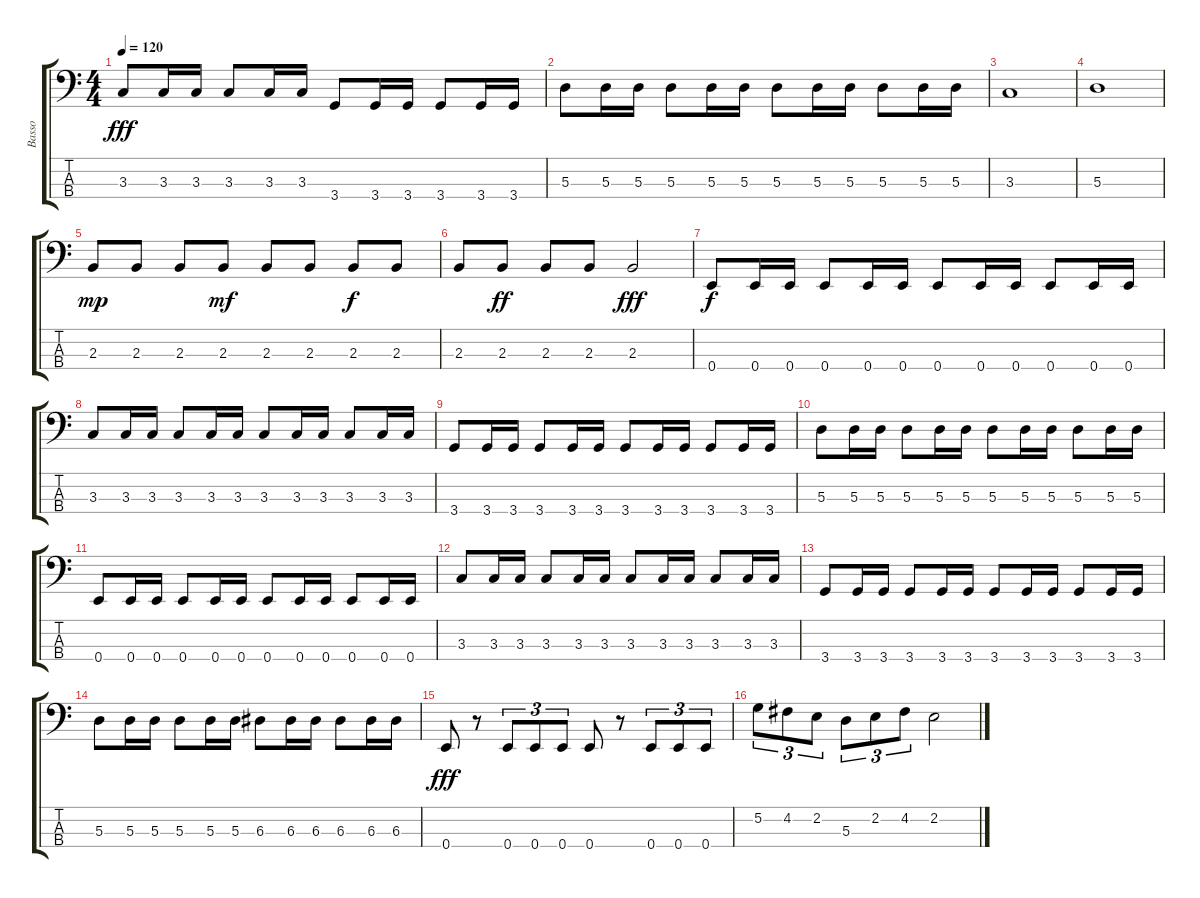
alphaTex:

\track ("Basso" "Basso") {instrument electricbasspick}
\staff {score tabs}
\tuning (G2 D2 A1 E1) {hide}
\ts (4 4)
\tempo 120
\clef f4
\ks c
3.3.8{dy fff} 3.3.16 3.3.16 3.3.8 3.3.16 3.3.16 3.4.8 3.4.16 3.4.16 3.4.8 3.4.16 3.4.16 |
5.3.8 5.3.16 5.3.16 5.3.8 5.3.16 5.3.16 5.3.8 5.3.16 5.3.16 5.3.8 5.3.16 5.3.16 |
3.3.1 |
5.3.1 |
2.3.8{dy mp} 2.3.8 2.3.8 2.3.8{dy mf} 2.3.8 2.3.8 2.3.8{dy f} 2.3.8 |
2.3.8 2.3.8{dy ff} 2.3.8 2.3.8 2.3.2{dy fff} |
0.4.8{dy f} 0.4.16 0.4.16 0.4.8 0.4.16 0.4.16 0.4.8 0.4.16 0.4.16 0.4.8 0.4.16 0.4.16 |
3.3.8 3.3.16 3.3.16 3.3.8 3.3.16 3.3.16 3.3.8 3.3.16 3.3.16 3.3.8 3.3.16 3.3.16 |
3.4.8 3.4.16 3.4.16 3.4.8 3.4.16 3.4.16 3.4.8 3.4.16 3.4.16 3.4.8 3.4.16 3.4.16 |
5.3.8 5.3.16 5.3.16 5.3.8 5.3.16 5.3.16 5.3.8 5.3.16 5.3.16 5.3.8 5.3.16 5.3.16 |
0.4.8 0.4.16 0.4.16 0.4.8 0.4.16 0.4.16 0.4.8 0.4.16 0.4.16 0.4.8 0.4.16 0.4.16 |
3.3.8 3.3.16 3.3.16 3.3.8 3.3.16 3.3.16 3.3.8 3.3.16 3.3.16 3.3.8 3.3.16 3.3.16 |
3.4.8 3.4.16 3.4.16 3.4.8 3.4.16 3.4.16 3.4.8 3.4.16 3.4.16 3.4.8 3.4.16 3.4.16 |
5.3.8 5.3.16 5.3.16 5.3.8 5.3.16 5.3.16 6.3.8 6.3.16 6.3.16 6.3.8 6.3.16 6.3.16 |
0.4.8{dy fff} r.8 0.4.8{tu (3 2)} 0.4.8{tu (3 2)} 0.4.8{tu (3 2)} 0.4.8 r.8 0.4.8{tu (3 2)} 0.4.8{tu (3 2)} 0.4.8{tu (3 2)} |
5.2.8{tu (3 2)} 4.2.8{tu (3 2)} 2.2.8{tu (3 2)} 5.3.8{tu (3 2)} 2.2.8{tu (3 2)} 4.2.8{tu (3 2)} 2.2.2
